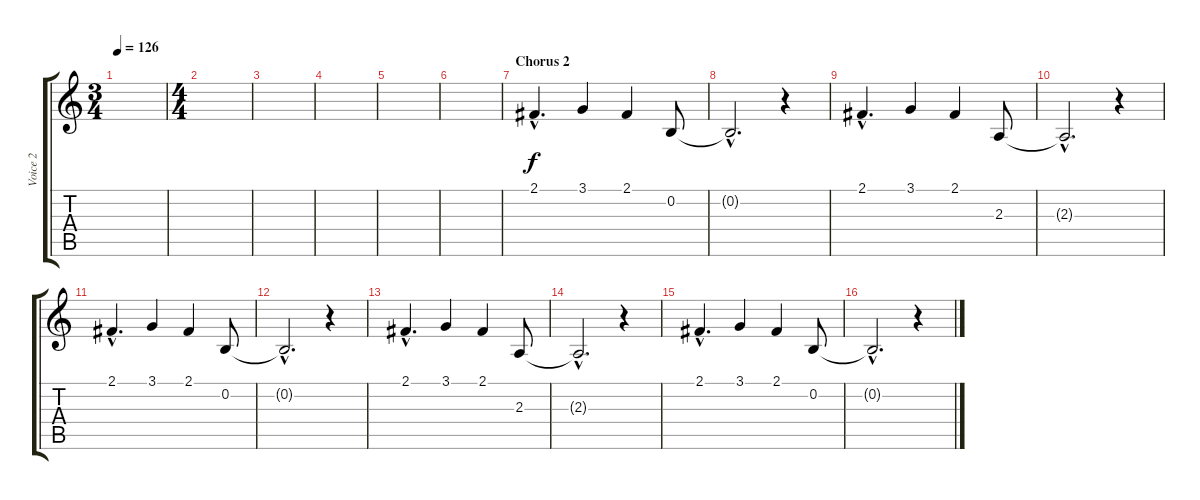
\track ("Voice 2" "Voice 2") {instrument sopranosax}
\staff {score tabs}
\tuning (E4 B3 G3 D3 A2 E2) {hide}
\ts (3 4)
\tempo 126
\clef g2
\ks c
|
\ts (4 4)
|
|
|
|
|
\section ("" "Chorus 2")
2.1{hac}.4{d} 3.1.4 2.1.4 0.2.8 |
0.2{hac t}.2{d} r.4 |
2.1{hac}.4{d} 3.1.4 2.1.4 2.3.8 |
2.3{hac t}.2{d} r.4 |
2.1{hac}.4{d} 3.1.4 2.1.4 0.2.8 |
0.2{hac t}.2{d} r.4 |
2.1{hac}.4{d} 3.1.4 2.1.4 2.3.8 |
2.3{hac t}.2{d} r.4 |
2.1{hac}.4{d} 3.1.4 2.1.4 0.2.8 |
0.2{hac t}.2{d} r.4
